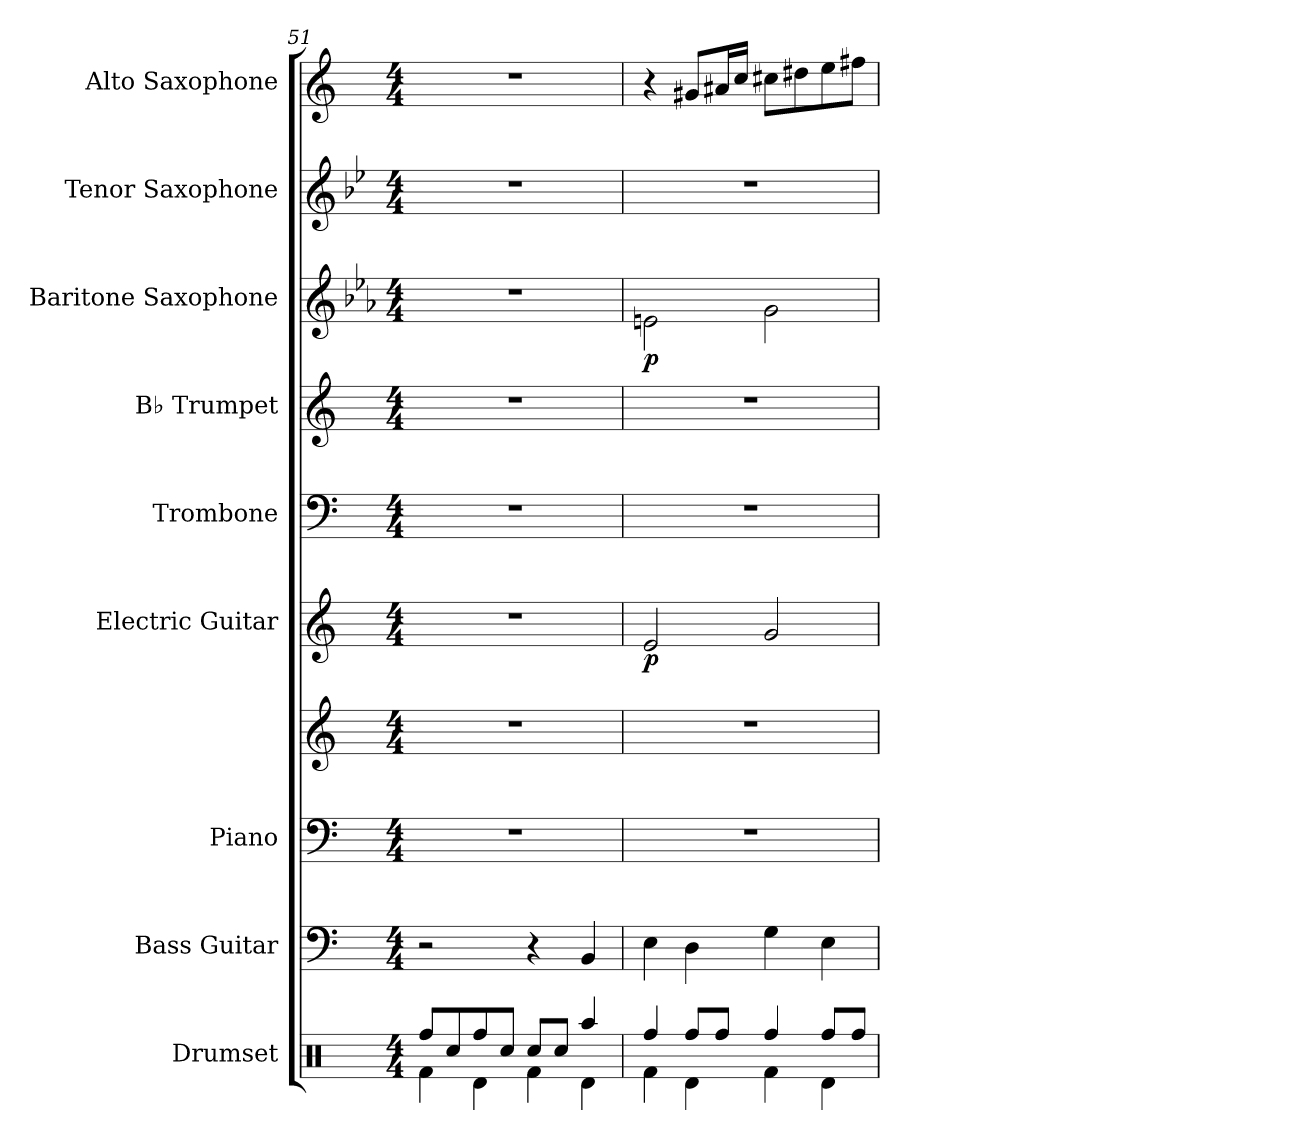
**kern	**kern	**kern	**kern	**kern	**dynam	**kern	**kern	**kern	**dynam	**kern	**kern
*part9	*part8	*part7	*part7	*part6	*part6	*part5	*part4	*part3	*part3	*part2	*part1
*staff10	*staff9	*staff8	*staff7	*staff6	*staff6	*staff5	*staff4	*staff3	*staff3	*staff2	*staff1
*I"Drumset	*I"Bass Guitar	*I"Piano	*	*I"Electric Guitar	*	*I"Trombone	*I"B♭ Trumpet	*I"Baritone Saxophone	*	*I"Tenor Saxophone	*I"Alto Saxophone
*I'D. Set	*I'B. Guit.	*I'Pno.	*	*I'El. Guit.	*	*I'Tbn.	*I'B♭ Tpt.	*I'Bar. Sax.	*	*I'T. Sax.	*I'A. Sax.
!!LO:PB:g=z
*clefX	*clefF4	*clefF4	*clefG2	*clefG2	*	*clefF4	*clefG2	*clefG2	*	*clefG2	*clefG2
*	*ITrd7c12	*	*	*	*	*	*ITrd1c2	*ITrd12c21	*	*ITrd8c14	*ITrd5c9
*k[]	*k[]	*k[]	*k[]	*k[]	*	*k[]	*k[b-e-]	*k[b-e-a-]	*	*k[b-e-]	*k[b-e-a-]
*M4/4	*M4/4	*M4/4	*M4/4	*M4/4	*	*M4/4	*M4/4	*M4/4	*	*M4/4	*M4/4
=51	=51	=51	=51	=51	=51	=51	=51	=51	=51	=51	=51
*^	*	*	*	*	*	*	*	*	*	*	*
8Rff/L	4Rf\	2r	1r	1r	1r	.	1r	1r	1r	.	1r	1r
8Rcc/	.	.	.	.	.	.	.	.	.	.	.	.
8Rff/	4Rd\	.	.	.	.	.	.	.	.	.	.	.
8Rcc/J	.	.	.	.	.	.	.	.	.	.	.	.
8Rcc/L	4Rf\	4r	.	.	.	.	.	.	.	.	.	.
8Rcc/J	.	.	.	.	.	.	.	.	.	.	.	.
4Raa/	4Rd\	4BBB/	.	.	.	.	.	.	.	.	.	.
=52	=52	=52	=52	=52	=52	=52	=52	=52	=52	=52	=52	=52
!	!	!	!	!	!	!LO:DY:b	!	!	!	!LO:DY:b	!	!
4Rff/	4Rf\	4EE\	1r	1r	2e/	p	1r	1r	2En\	p	1r	4r
8Rff/L	4Rd\	4DD\	.	.	.	.	.	.	.	.	.	8Bn/L
8Rff/J	.	.	.	.	.	.	.	.	.	.	.	16c#X/L
.	.	.	.	.	.	.	.	.	.	.	.	16e-/JJ
4Rff/	4Rf\	4GG\	.	.	2g/	.	.	.	2G\	.	.	8en\L
.	.	.	.	.	.	.	.	.	.	.	.	8f#X\
8Rff/L	4Rd\	4EE\	.	.	.	.	.	.	.	.	.	8g\
8Rff/J	.	.	.	.	.	.	.	.	.	.	.	8an\J
*v	*v	*	*	*	*	*	*	*	*	*	*	*
=	=	=	=	=	=	=	=	=	=	=	=
*-	*-	*-	*-	*-	*-	*-	*-	*-	*-	*-	*-
